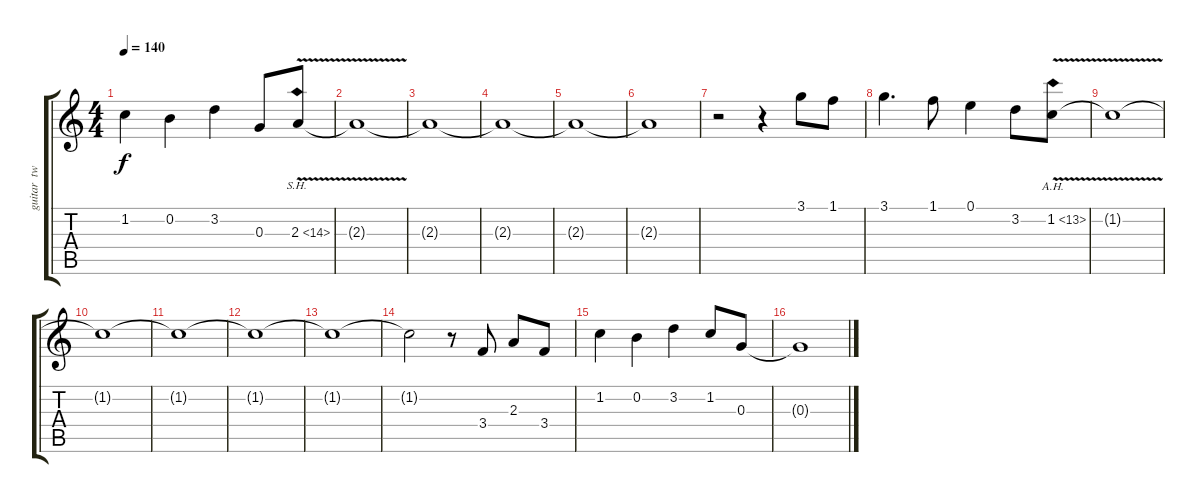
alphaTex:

\track ("guitar  two" "guitar  tw") {instrument distortionguitar}
\staff {score tabs}
\tuning (E4 B3 G3 D3 A2 E2) {hide}
\ts (4 4)
\tempo 140
\clef g2
\ks c
1.2.4{dy f} 0.2.4 3.2.4 0.3.8 2.3{sh 12 v}.8 |
2.3{t}.1 |
2.3{t}.1{volume 4} |
2.3{t}.1 |
2.3{t}.1 |
2.3{t}.1 |
r.2 r.4 3.1.8{volume 11} 1.1.8 |
3.1.4{d} 1.1.8 0.1.4 3.2.8 1.2{ah 12 v}.8{volume 8} |
1.2{t}.1 |
1.2{t}.1 |
1.2{t}.1 |
1.2{t}.1{volume 3} |
1.2{t}.1 |
1.2{t}.2 r.8 3.4.8{volume 11} 2.3.8 3.4.8 |
1.2.4 0.2.4 3.2.4 1.2.8 0.3.8{volume 7} |
0.3{t}.1
